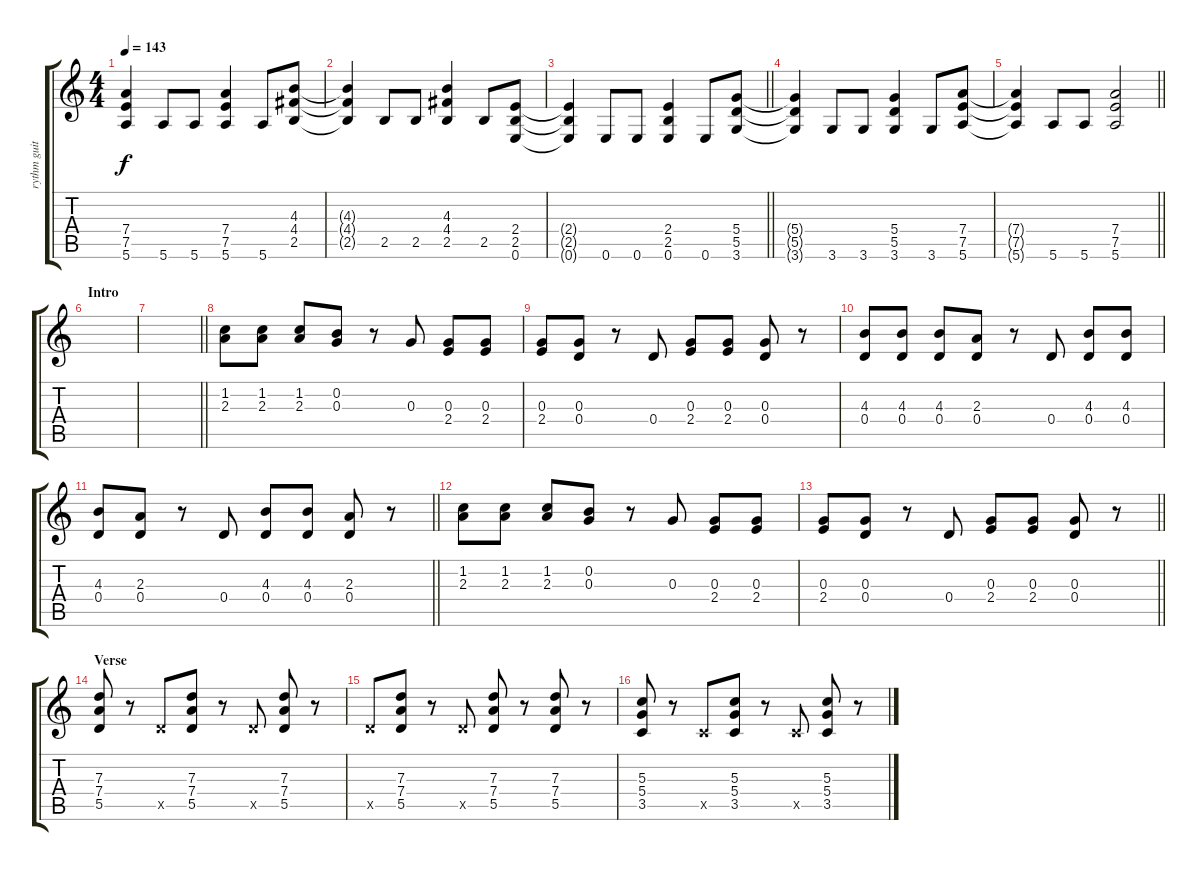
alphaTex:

\track ("rythm guitar" "rythm guit") {instrument overdrivenguitar}
\staff {score tabs}
\tuning (E4 B3 G3 D3 A2 E2) {hide}
\ts (4 4)
\tempo 143
\clef g2
\ks c
(7.4{t} 7.5{t} 5.6{t}).4{dy f} 5.6.8 5.6.8 (7.4 7.5 5.6).4 5.6.8 (4.3 4.4 2.5).8 |
(4.3{t} 4.4{t} 2.5{t}).4 2.5.8 2.5.8 (4.3 4.4 2.5).4 2.5.8 (2.4 2.5 0.6).8 |
\barLineRight lightlight
(2.4{t} 2.5{t} 0.6{t}).4 0.6.8 0.6.8 (2.4 2.5 0.6).4 0.6.8 (5.4 5.5 3.6).8 |
(5.4{t} 5.5{t} 3.6{t}).4 3.6.8 3.6.8 (5.4 5.5 3.6).4 3.6.8 (7.4 7.5 5.6).8 |
\barLineRight lightlight
(7.4{t} 7.5{t} 5.6{t}).4 5.6.8 5.6.8 (7.4 7.5 5.6).2 |
\section ("" "Intro")
|
\barLineRight lightlight
|
(1.2 2.3).8 (1.2 2.3).8 (1.2 2.3).8 (0.2 0.3).8 r.8 0.3.8 (0.3 2.4).8 (0.3 2.4).8 |
(0.3 2.4).8 (0.3 0.4).8 r.8 0.4.8 (0.3 2.4).8 (0.3 2.4).8 (0.3 0.4).8 r.8 |
(4.3 0.4).8 (4.3 0.4).8 (4.3 0.4).8 (2.3 0.4).8 r.8 0.4.8 (4.3 0.4).8 (4.3 0.4).8 |
\barLineRight lightlight
(4.3 0.4).8 (2.3 0.4).8 r.8 0.4.8 (4.3 0.4).8 (4.3 0.4).8 (2.3 0.4).8 r.8 |
(1.2 2.3).8 (1.2 2.3).8 (1.2 2.3).8 (0.2 0.3).8 r.8 0.3.8 (0.3 2.4).8 (0.3 2.4).8 |
\barLineRight lightlight
(0.3 2.4).8 (0.3 0.4).8 r.8 0.4.8 (0.3 2.4).8 (0.3 2.4).8 (0.3 0.4).8 r.8 |
\section ("" "Verse")
(7.3 7.4 5.5).8 r.8 5.5{x}.8 (7.3 7.4 5.5).8 r.8 5.5{x}.8 (7.3 7.4 5.5).8 r.8 |
5.5{x}.8 (7.3 7.4 5.5).8 r.8 5.5{x}.8 (7.3 7.4 5.5).8 r.8 (7.3 7.4 5.5).8 r.8 |
(5.3 5.4 3.5).8 r.8 3.5{x}.8 (5.3 5.4 3.5).8 r.8 3.5{x}.8 (5.3 5.4 3.5).8 r.8
